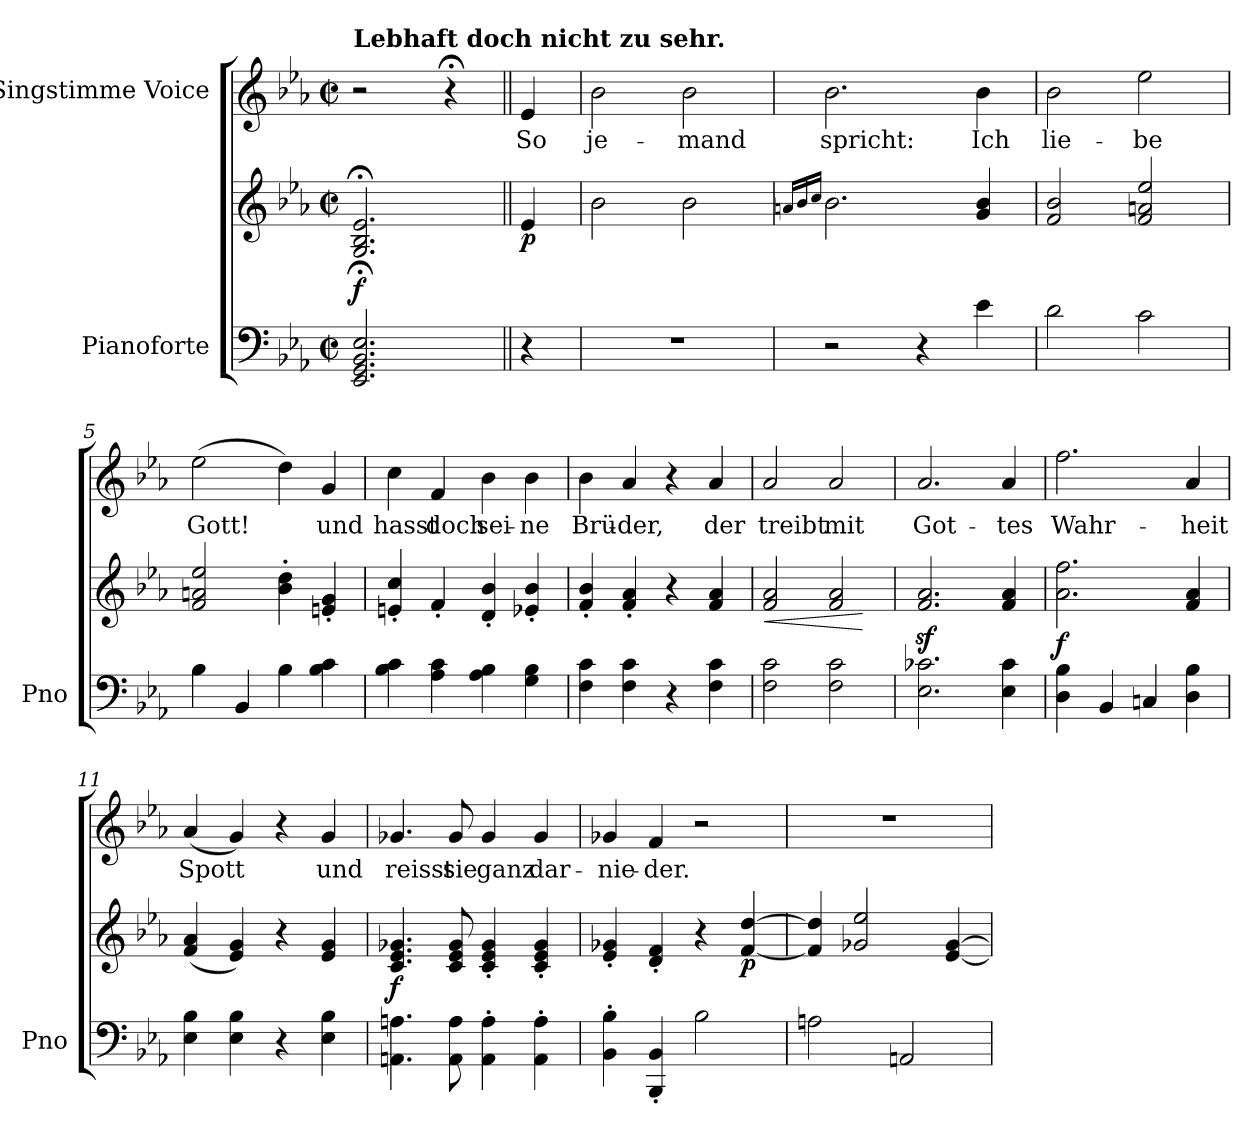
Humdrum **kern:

**kern	**kern	**dynam	**kern	**text
*part2	*part2	*part2	*part1	*part1
*staff3	*staff2	*staff2/3	*staff1	*staff1
*I"Pianoforte	*	*	*I"Singstimme Voice	*
*I'Pno	*	*	*	*
*clefF4	*clefG2	*	*clefG2	*
*k[b-e-a-]	*k[b-e-a-]	*	*k[b-e-a-]	*
*M2/2	*M2/2	*	*M2/2	*
*met(c|)	*met(c|)	*	*met(c|)	*
=	=	=	=	=
!	!	!	!LO:TX:a:B:t=Lebhaft doch nicht zu sehr.	!
!	!	!LO:DY:a=2	!	!
2.EE-/; 2.GG/; 2.BB-/; 2.E-/;	2.G/;< 2.B-/;< 2.e-/;<	f	2r	.
.	.	.	4r;<	.
=1||	=1||	=1||	=1||	=1||
!	!	!LO:DY:b	!	!LO:LY:b
4r	4e-/	p	4e-/	So
=2	=2	=2	=2	=2
!	!	!	!	!LO:LY:b
1r	2b-\	.	2b-\	je-
!	!	!	!	!LO:LY:b
.	2b-\	.	2b-\	-mand
=3	=3	=3	=3	=3
.	16qan/LL	.	.	.
.	16qb-/	.	.	.
.	16qcc/JJ	.	.	.
!	!	!	!	!LO:LY:b
2r	2.b-\	.	2.b-\	spricht:
4r	.	.	.	.
!	!	!	!	!LO:LY:b
4e-\	4g/ 4b-/	.	4b-\	Ich
=4	=4	=4	=4	=4
!	!	!	!	!LO:LY:b
2d\	2f/ 2b-/	.	2b-\	lie-
!	!	!	!	!LO:LY:b
2c\	2f/ 2an/ 2ee-/	.	2ee-\	-be
=5	=5	=5	=5	=5
!	!	!	!	!LO:LY:b
4B-\	2f/ 2an/ 2ee-/	.	(>2ee-\	Gott!
4BB-/	.	.	.	.
4B-\	4b-\' 4dd\'	.	4dd\)	.
!	!	!	!	!LO:LY:b
4B-\ 4c\	4en/' 4g/'	.	4g/	und
=6	=6	=6	=6	=6
!	!	!	!	!LO:LY:b
4B-\ 4c\	4en/' 4cc/'	.	4cc\	hasst
!	!	!	!	!LO:LY:b
4A-\ 4c\	4f'/	.	4f/	doch
!	!	!	!	!LO:LY:b
4A-\ 4B-\	4d/' 4b-/'	.	4b-\	sei-
!	!	!	!	!LO:LY:b
4G\ 4B-\	4e-X/' 4b-/'	.	4b-\	-ne
=7	=7	=7	=7	=7
!	!	!	!	!LO:LY:b
4F\ 4c\	4f/' 4b-/'	.	4b-\	Brü-
!	!	!	!	!LO:LY:b
4F\ 4c\	4f/' 4a-/'	.	4a-/	-der,
4r	4r	.	4r	.
!	!	!	!	!LO:LY:b
4F\ 4c\	4f/ 4a-/	.	4a-/	der
!!LO:LB:g=z
=8	=8	=8	=8	=8
!	!	!LO:HP:b	!	!LO:LY:b
2F\ 2c\	2f/ 2a-/	<	2a-/	treibt
!	!	!	!	!LO:LY:b
2F\ 2c\	2f/ 2a-/	.	2a-/	mit
.	.	[	.	.
=9	=9	=9	=9	=9
!	!	!	!	!LO:LY:b
2.E-\ 2.c-X\	2.f/z< 2.a-/z<	.	2.a-/	Got-
!	!	!	!	!LO:LY:b
4E-\ 4c-\	4f/ 4a-/	.	4a-/	-tes
=10	=10	=10	=10	=10
!	!	!LO:DY:b	!	!LO:LY:b
4D\ 4B-\	2.a-\ 2.ff\	f	2.ff\	Wahr-
4BB-/	.	.	.	.
4Cn/	.	.	.	.
!	!	!	!	!LO:LY:b
4D\ 4B-\	4f/ 4a-/	.	4a-/	-heit
=11	=11	=11	=11	=11
!	!	!	!	!LO:LY:b
4E-\ 4B-\	(<4f/ 4a-/	.	(<4a-/	Spott
4E-\ 4B-\	4e-/ 4g/)	.	4g/)	.
4r	4r	.	4r	.
!	!	!	!	!LO:LY:b
4E-\ 4B-\	4e-/ 4g/	.	4g/	und
=12	=12	=12	=12	=12
!	!	!LO:DY:b	!	!LO:LY:b
4.AAn\ 4.An\	4.c/ 4.e-/ 4.g-X/	f	4.g-X/	reisst
!	!	!	!	!LO:LY:b
8AA\ 8A\	8c/ 8e-/ 8g-/	.	8g-/	sie
!	!	!	!	!LO:LY:b
4AA\' 4A\'	4c/' 4e-/' 4g-/'	.	4g-/	ganz
!	!	!	!	!LO:LY:b
4AA\' 4A\'	4c/' 4e-/' 4g-/'	.	4g-/	dar-
=13	=13	=13	=13	=13
!	!	!	!	!LO:LY:b
4BB-\' 4B-\'	4e-/' 4g-X/'	.	4g-X/	-nie-
!	!	!	!	!LO:LY:b
4BBB-/' 4BB-/'	4d/' 4f/'	.	4f/	-der.
2B-\	4r	.	2r	.
!	!	!LO:DY:b	!	!
.	[4f/ [4dd/	p	.	.
=14	=14	=14	=14	=14
2An\	4f/] 4dd/]	.	1r	.
.	2g-X/ 2ee-/	.	.	.
2AAn/	.	.	.	.
.	[4e-/ [4g-/	.	.	.
=	=	=	=	=
*-	*-	*-	*-	*-
